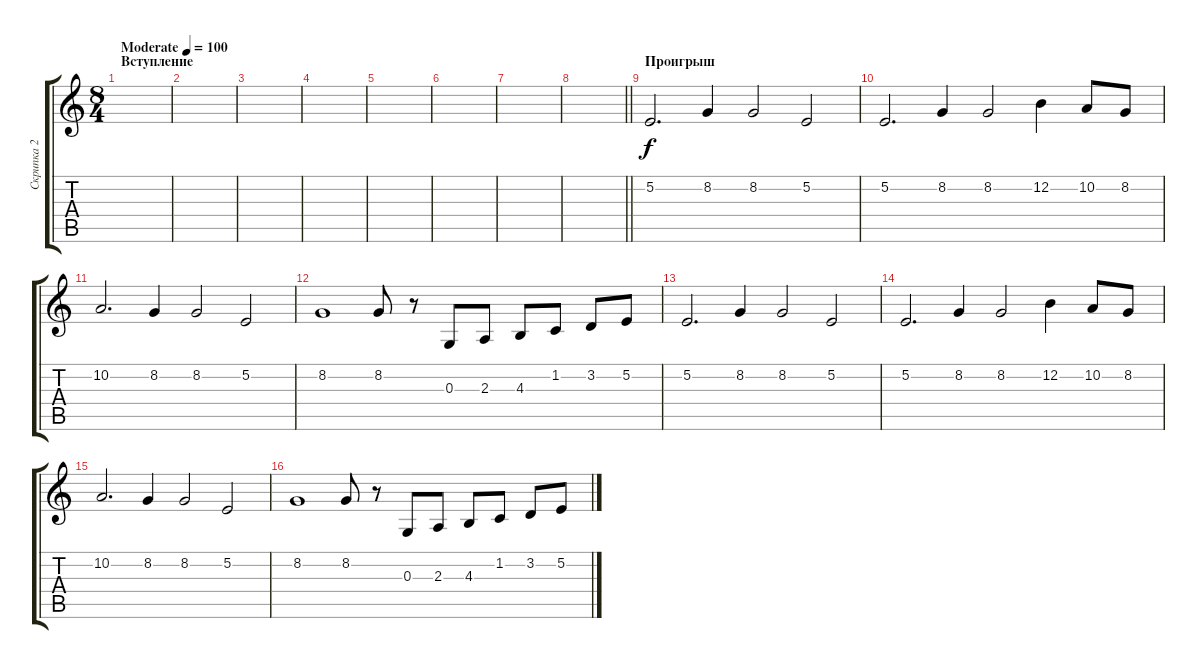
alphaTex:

\track ("Скрипка 2" "Скрипка 2") {instrument stringensemble1}
\staff {score tabs}
\tuning (E4 B3 G3 D3 A2 E2) {hide}
\ts (8 4)
\section ("" "Вступление")
\tempo (100 "Moderate")
\clef g2
\ks c
|
|
|
|
|
|
|
\barLineRight lightlight
|
\section ("" "Проигрыш")
5.2.2{d} 8.2.4 8.2.2 5.2.2 |
5.2.2{d} 8.2.4 8.2.2 12.2.4 10.2.8 8.2.8 |
10.2.2{d} 8.2.4 8.2.2 5.2.2 |
8.2.1 8.2.8 r.8 0.3.8 2.3.8 4.3.8 1.2.8 3.2.8 5.2.8 |
5.2.2{d} 8.2.4 8.2.2 5.2.2 |
5.2.2{d} 8.2.4 8.2.2 12.2.4 10.2.8 8.2.8 |
10.2.2{d} 8.2.4 8.2.2 5.2.2 |
8.2.1 8.2.8 r.8 0.3.8 2.3.8 4.3.8 1.2.8 3.2.8 5.2.8
